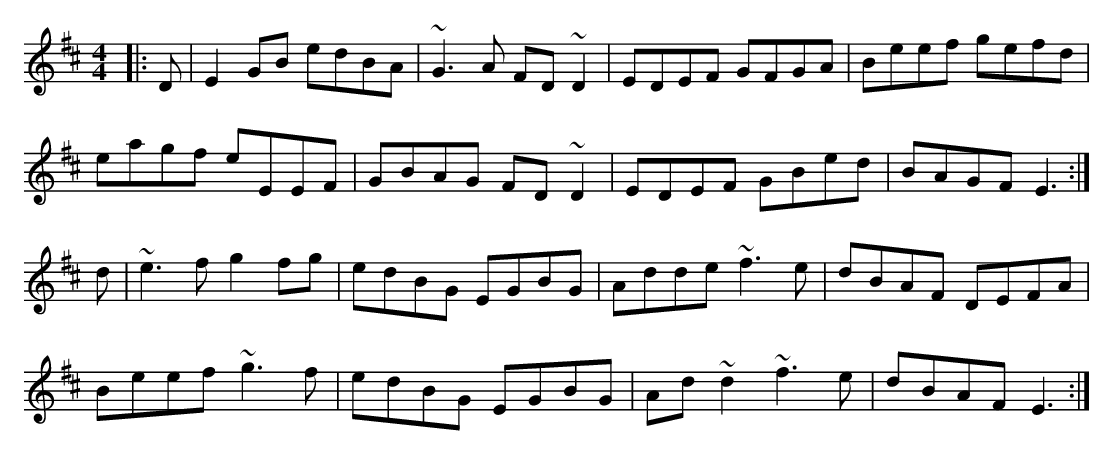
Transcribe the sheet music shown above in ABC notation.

X:1
M:4/4
K:Edor
|:D|E2GB edBA|~G3A FD~D2|EDEF GFGA|Beef gefd|
eagf eEEF|GBAG FD~D2|EDEF GBed|BAGF E3:|
d|~e3f g2fg|edBG EGBG|Adde ~f3e|dBAF DEFA|
Beef ~g3f|edBG EGBG|Ad~d2 ~f3e|dBAF E3:|
